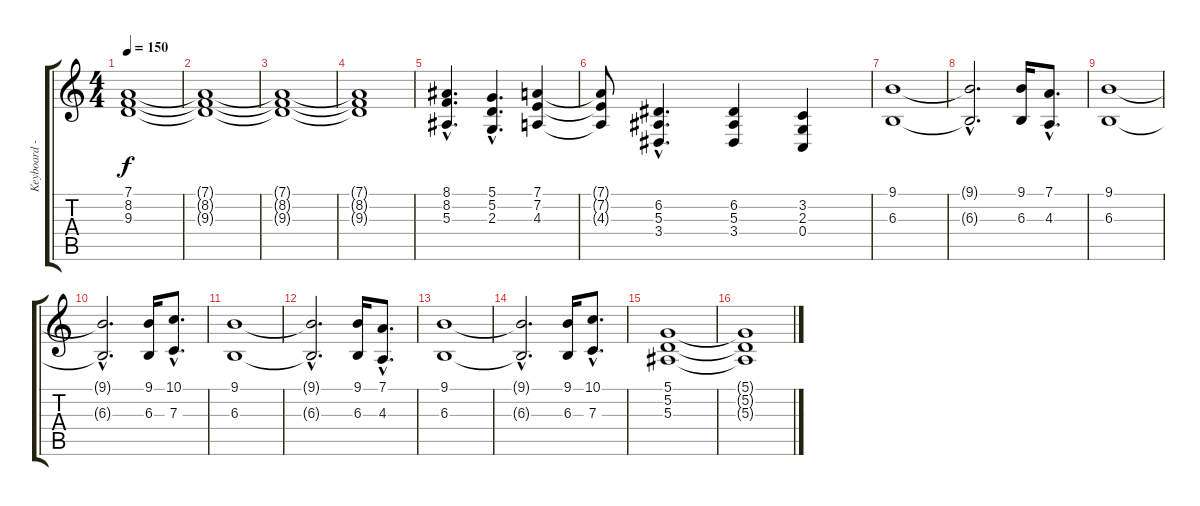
\track ("Keyboard - Strings" "Keyboard -") {instrument synthstrings2}
\staff {score tabs}
\tuning (D4 A3 F3 C3 G2 D2) {hide}
\ts (4 4)
\tempo 150
\clef g2
\ks aminor
(7.1{t} 8.2{t} 9.3{t}).1{dy f} |
(7.1{t} 8.2{t} 9.3{t}).1 |
(7.1{t} 8.2{t} 9.3{t}).1 |
(7.1{t} 8.2{t} 9.3{t}).1 |
(8.1{hac} 8.2{hac} 5.3{hac}).4{d} (5.1{hac} 5.2{hac} 2.3{hac}).4{d} (7.1 7.2 4.3).4 |
(7.1{t} 7.2{t} 4.3{t}).8 (6.2{hac} 5.3{hac} 3.4{hac}).4{d} (6.2 5.3 3.4).4 (3.2 2.3 0.4).4 |
(9.1 6.3).1 |
(9.1{hac t} 6.3{hac t}).2{d} (9.1 6.3).16 (7.1{hac} 4.3{hac}).8{d} |
(9.1 6.3).1 |
(9.1{hac t} 6.3{hac t}).2{d} (9.1 6.3).16 (10.1{hac} 7.3{hac}).8{d} |
(9.1 6.3).1 |
(9.1{hac t} 6.3{hac t}).2{d} (9.1 6.3).16 (7.1{hac} 4.3{hac}).8{d} |
(9.1 6.3).1 |
(9.1{hac t} 6.3{hac t}).2{d} (9.1 6.3).16 (10.1{hac} 7.3{hac}).8{d} |
(5.1 5.2 5.3).1 |
(5.1{t} 5.2{t} 5.3{t}).1
